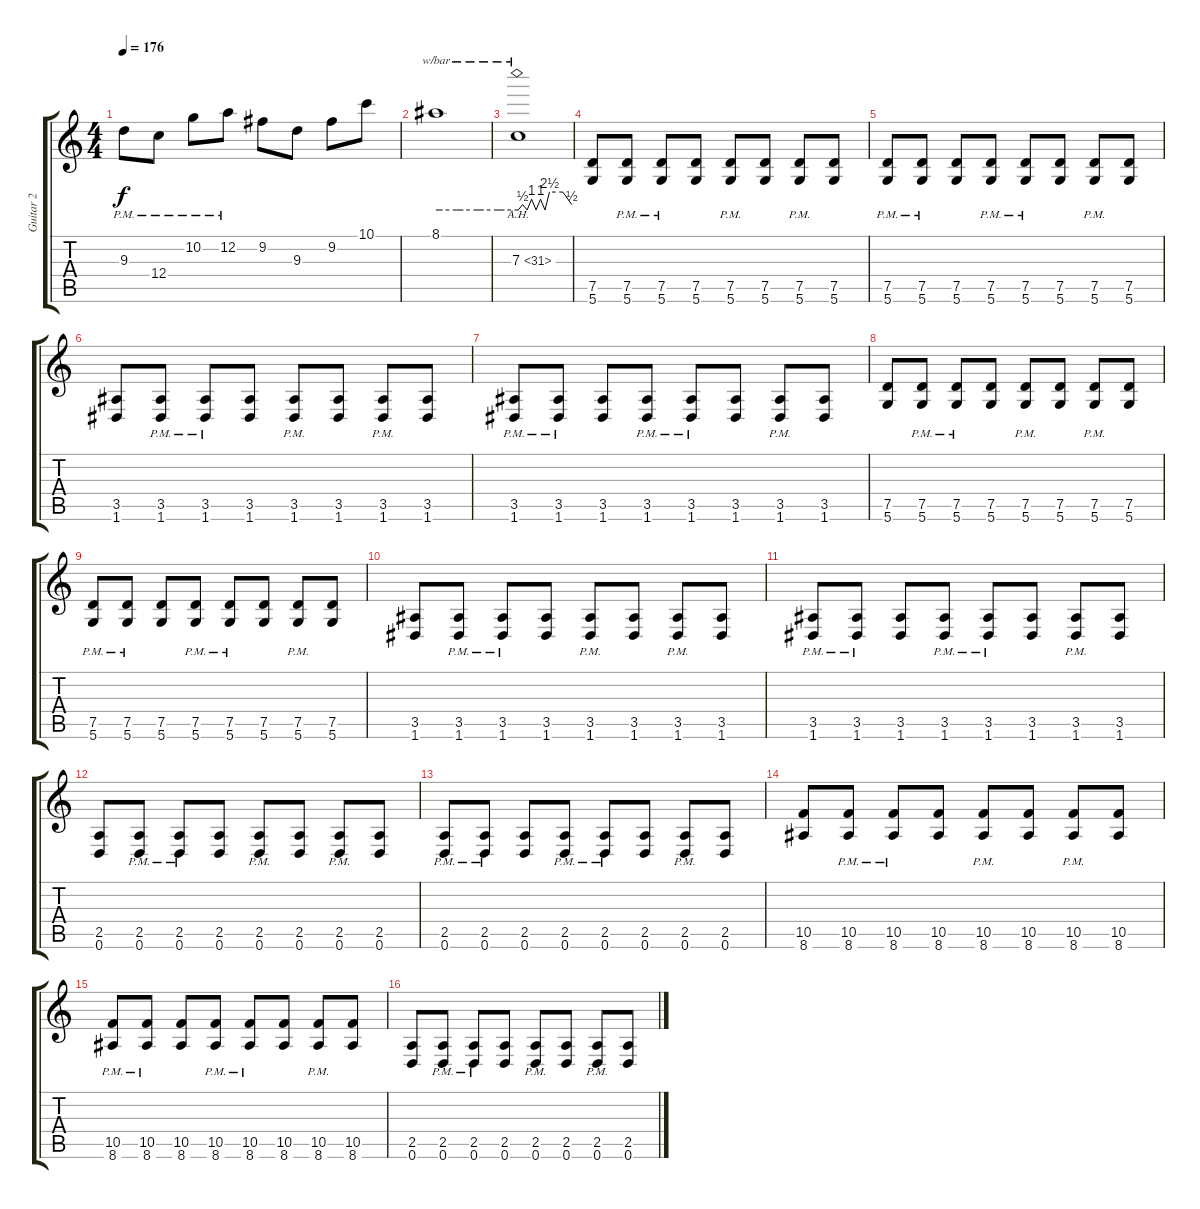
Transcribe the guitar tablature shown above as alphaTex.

\track ("Guitar 2" "Guitar 2") {instrument overdrivenguitar}
\staff {score tabs}
\tuning (D4 A3 F3 C3 G2 D2) {hide}
\ts (4 4)
\tempo 176
\clef g2
\ks c
9.3{pm}.8{dy f} 12.4{pm}.8 10.2{pm}.8 12.2{pm}.8 9.2.8 9.3.8 9.2.8 10.1.8 |
8.1.1{tbe (custom default 0 0 5 0 15 0 20 0 30 0 35 0 45 0 50 0 60 0)} |
7.3{ah 24}.1{tbe (custom default 0 0 5 2 10 0 15 4 20 0 25 4 30 0 35 10 50 10 60 2)} |
(7.5 5.6).8{volume 10 balance 8} (7.5{pm} 5.6{pm}).8 (7.5{pm} 5.6{pm}).8 (7.5 5.6).8 (7.5{pm} 5.6{pm}).8 (7.5 5.6).8 (7.5{pm} 5.6{pm}).8 (7.5 5.6).8 |
(7.5{pm} 5.6{pm}).8 (7.5{pm} 5.6{pm}).8 (7.5 5.6).8 (7.5{pm} 5.6{pm}).8 (7.5{pm} 5.6{pm}).8 (7.5 5.6).8 (7.5{pm} 5.6{pm}).8 (7.5 5.6).8 |
(3.5 1.6).8 (3.5{pm} 1.6{pm}).8 (3.5{pm} 1.6{pm}).8 (3.5 1.6).8 (3.5{pm} 1.6{pm}).8 (3.5 1.6).8 (3.5{pm} 1.6{pm}).8 (3.5 1.6).8 |
(3.5{pm} 1.6{pm}).8 (3.5{pm} 1.6{pm}).8 (3.5 1.6).8 (3.5{pm} 1.6{pm}).8 (3.5{pm} 1.6{pm}).8 (3.5 1.6).8 (3.5{pm} 1.6{pm}).8 (3.5 1.6).8 |
(7.5 5.6).8 (7.5{pm} 5.6{pm}).8 (7.5{pm} 5.6{pm}).8 (7.5 5.6).8 (7.5{pm} 5.6{pm}).8 (7.5 5.6).8 (7.5{pm} 5.6{pm}).8 (7.5 5.6).8 |
(7.5{pm} 5.6{pm}).8 (7.5{pm} 5.6{pm}).8 (7.5 5.6).8 (7.5{pm} 5.6{pm}).8 (7.5{pm} 5.6{pm}).8 (7.5 5.6).8 (7.5{pm} 5.6{pm}).8 (7.5 5.6).8 |
(3.5 1.6).8 (3.5{pm} 1.6{pm}).8 (3.5{pm} 1.6{pm}).8 (3.5 1.6).8 (3.5{pm} 1.6{pm}).8 (3.5 1.6).8 (3.5{pm} 1.6{pm}).8 (3.5 1.6).8 |
(3.5{pm} 1.6{pm}).8 (3.5{pm} 1.6{pm}).8 (3.5 1.6).8 (3.5{pm} 1.6{pm}).8 (3.5{pm} 1.6{pm}).8 (3.5 1.6).8 (3.5{pm} 1.6{pm}).8 (3.5 1.6).8 |
(2.5 0.6).8 (2.5{pm} 0.6{pm}).8 (2.5{pm} 0.6{pm}).8 (2.5 0.6).8 (2.5{pm} 0.6{pm}).8 (2.5 0.6).8 (2.5{pm} 0.6{pm}).8 (2.5 0.6).8 |
(2.5{pm} 0.6{pm}).8 (2.5{pm} 0.6{pm}).8 (2.5 0.6).8 (2.5{pm} 0.6{pm}).8 (2.5{pm} 0.6{pm}).8 (2.5 0.6).8 (2.5{pm} 0.6{pm}).8 (2.5 0.6).8 |
(10.5 8.6).8 (10.5{pm} 8.6{pm}).8 (10.5{pm} 8.6{pm}).8 (10.5 8.6).8 (10.5{pm} 8.6{pm}).8 (10.5 8.6).8 (10.5{pm} 8.6{pm}).8 (10.5 8.6).8 |
(10.5{pm} 8.6{pm}).8 (10.5{pm} 8.6{pm}).8 (10.5 8.6).8 (10.5{pm} 8.6{pm}).8 (10.5{pm} 8.6{pm}).8 (10.5 8.6).8 (10.5{pm} 8.6{pm}).8 (10.5 8.6).8 |
(2.5 0.6).8 (2.5{pm} 0.6{pm}).8 (2.5{pm} 0.6{pm}).8 (2.5 0.6).8 (2.5{pm} 0.6{pm}).8 (2.5 0.6).8 (2.5{pm} 0.6{pm}).8 (2.5 0.6).8
